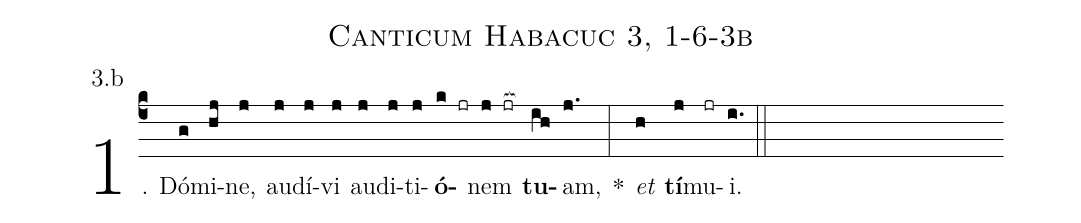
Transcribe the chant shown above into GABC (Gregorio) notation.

name: Canticum Habacuc 3, 1-6-3b;
annotation: 3.b;
%%
(c4)1. Dó(g)mi(hj)ne,(j) au(j)dí(j)vi(j) au(j)di(j)ti(j)<b>ó</b>(k jr)nem(j jr[ocb:1{]) <b>tu</b>(ih[ocb:0}])am,(j.) *(:) <i>et</i>(h) <b>tí</b>(j)mu(jr)i.(i.) (::)
